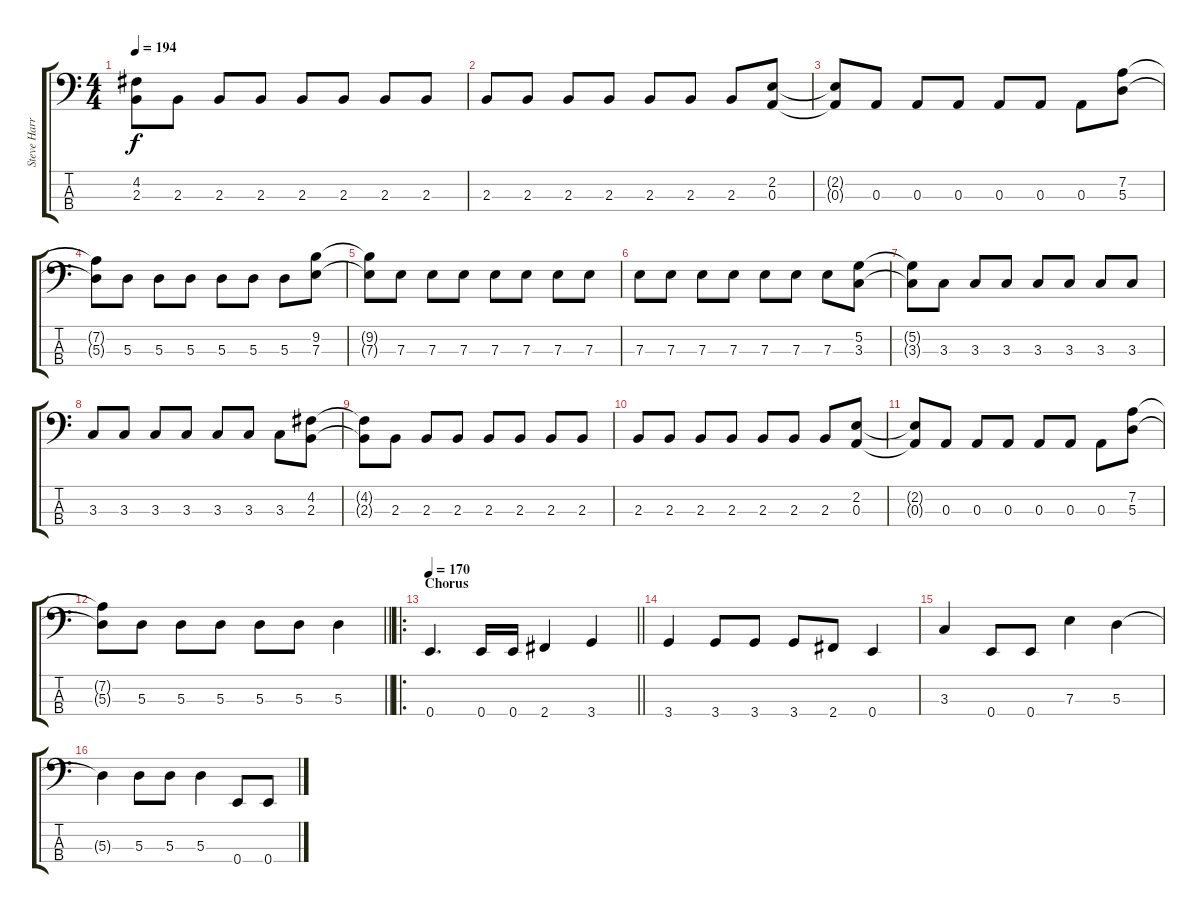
\track ("Steve Harris" "Steve Harr") {instrument electricbassfinger}
\staff {score tabs}
\tuning (G2 D2 A1 E1) {hide}
\ts (4 4)
\tempo 194
\clef f4
\ks c
(4.2{t} 2.3{t}).8{dy f} 2.3.8 2.3.8 2.3.8 2.3.8 2.3.8 2.3.8 2.3.8 |
2.3.8 2.3.8 2.3.8 2.3.8 2.3.8 2.3.8 2.3.8 (2.2 0.3).8 |
(2.2{t} 0.3{t}).8 0.3.8 0.3.8 0.3.8 0.3.8 0.3.8 0.3.8 (7.2 5.3).8 |
(7.2{t} 5.3{t}).8 5.3.8 5.3.8 5.3.8 5.3.8 5.3.8 5.3.8 (9.2 7.3).8 |
(9.2{t} 7.3{t}).8 7.3.8 7.3.8 7.3.8 7.3.8 7.3.8 7.3.8 7.3.8 |
7.3.8 7.3.8 7.3.8 7.3.8 7.3.8 7.3.8 7.3.8 (5.2 3.3).8 |
(5.2{t} 3.3{t}).8 3.3.8 3.3.8 3.3.8 3.3.8 3.3.8 3.3.8 3.3.8 |
3.3.8 3.3.8 3.3.8 3.3.8 3.3.8 3.3.8 3.3.8 (4.2 2.3).8 |
(4.2{t} 2.3{t}).8 2.3.8 2.3.8 2.3.8 2.3.8 2.3.8 2.3.8 2.3.8 |
2.3.8 2.3.8 2.3.8 2.3.8 2.3.8 2.3.8 2.3.8 (2.2 0.3).8 |
(2.2{t} 0.3{t}).8 0.3.8 0.3.8 0.3.8 0.3.8 0.3.8 0.3.8 (7.2 5.3).8 |
\barLineRight lightlight
(7.2{t} 5.3{t}).8 5.3.8 5.3.8 5.3.8 5.3.8 5.3.8 5.3.4 |
\ro
\section ("" "Chorus")
\tempo 170
\barLineRight lightlight
0.4.4{d volume 16} 0.4.16 0.4.16 2.4.4 3.4.4 |
3.4.4 3.4.8 3.4.8 3.4.8 2.4.8 0.4.4 |
3.3.4 0.4.8 0.4.8 7.3.4 5.3.4 |
5.3{t}.4 5.3.8 5.3.8 5.3.4 0.4.8 0.4.8
